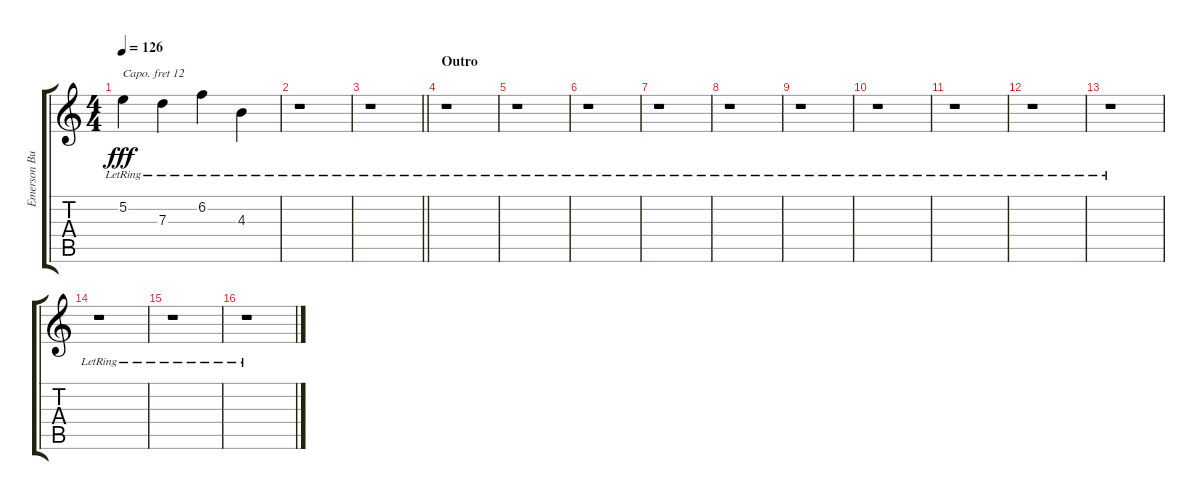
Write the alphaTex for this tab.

\track ("Emerson Burton (Keyboard)" "Emerson Bu") {instrument acousticgrandpiano}
\staff {score tabs}
\capo 12
\tuning (E4 B3 G3 D3 A2 E2) {hide}
\ts (4 4)
\tempo 126
\clef g2
\ks c
5.2{lr}.4{dy fff} 7.3{lr}.4 6.2{lr}.4 4.3{lr}.4 |
r.1 |
\barLineRight lightlight
r.1 |
\section ("" "Outro")
r.1 |
r.1 |
r.1 |
r.1 |
r.1 |
r.1 |
r.1 |
r.1 |
r.1 |
r.1 |
r.1 |
r.1 |
r.1
